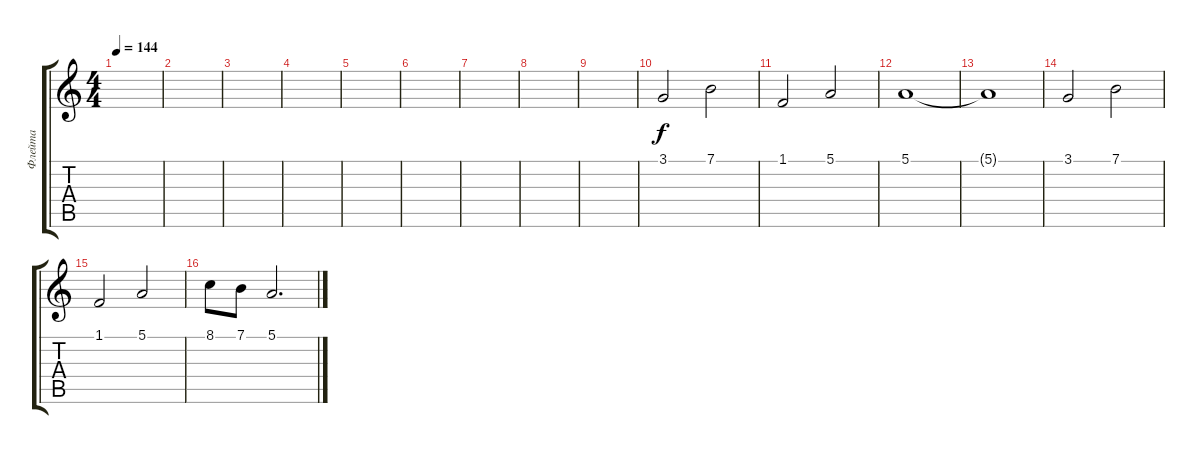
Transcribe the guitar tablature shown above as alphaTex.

\track ("Флейта" "Флейта") {instrument flute}
\staff {score tabs}
\tuning (E4 B3 G3 D3 A2 E2) {hide}
\ts (4 4)
\tempo 144
\clef g2
\ks c
|
|
|
|
|
|
|
|
|
3.1.2 7.1.2 |
1.1.2 5.1.2 |
5.1.1 |
5.1{t}.1 |
3.1.2 7.1.2 |
1.1.2 5.1.2 |
8.1.8 7.1.8 5.1.2{d}
